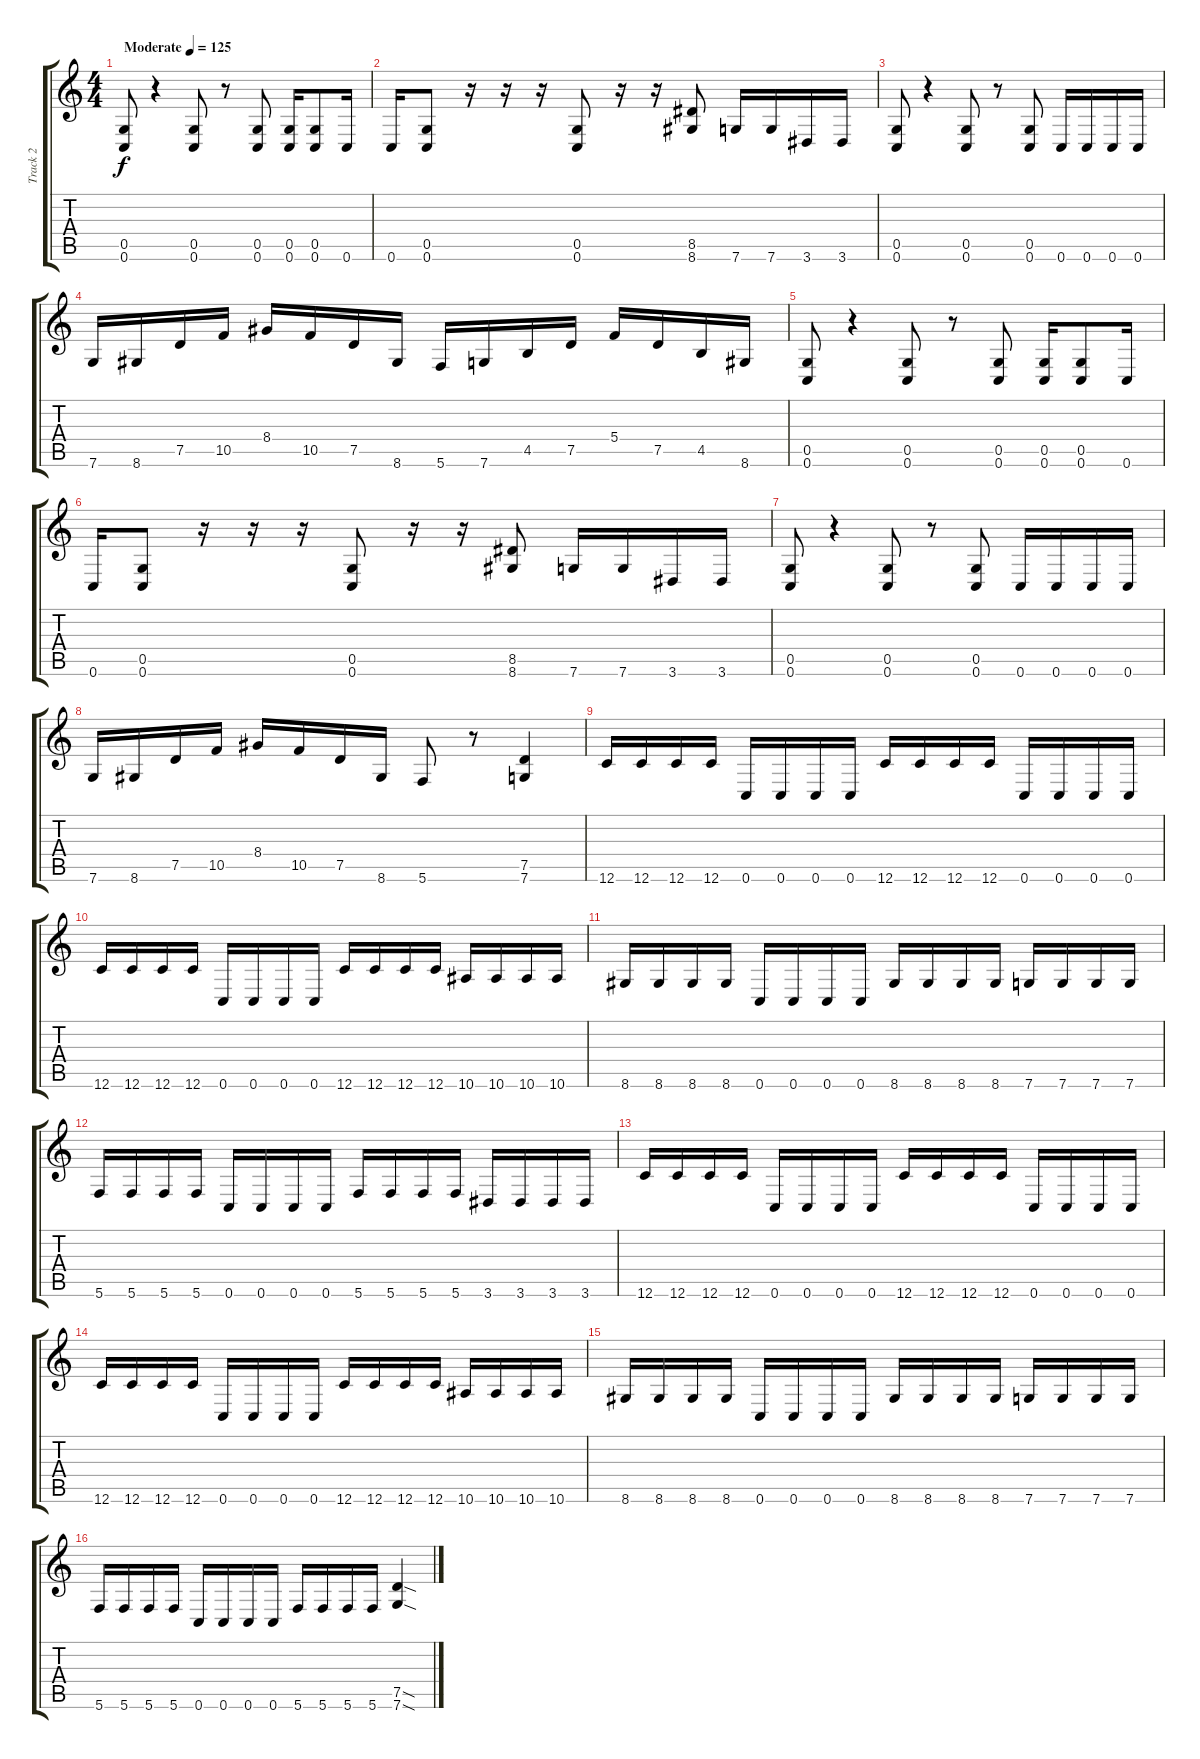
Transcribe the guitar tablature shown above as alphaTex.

\track ("Track 2" "Track 2") {instrument distortionguitar}
\staff {score tabs}
\tuning (D4 A3 F3 C3 G2 C2) {hide}
\ts (4 4)
\tempo (125 "Moderate")
\clef g2
\ks c
(0.5 0.6).8{dy f instrument distortionguitar} r.4 (0.5 0.6).8 r.8 (0.5 0.6).8 (0.5 0.6).16 (0.5 0.6).8 0.6.16 |
0.6.16 (0.5 0.6).8 r.16 r.16 r.16 (0.5 0.6).8 r.16 r.16 (8.5 8.6).8 7.6.16 7.6.16 3.6.16 3.6.16 |
(0.5 0.6).8 r.4 (0.5 0.6).8 r.8 (0.5 0.6).8 0.6.16 0.6.16 0.6.16 0.6.16 |
7.6.16 8.6.16 7.5.16 10.5.16 8.4.16 10.5.16 7.5.16 8.6.16 5.6.16 7.6.16 4.5.16 7.5.16 5.4.16 7.5.16 4.5.16 8.6.16 |
(0.5 0.6).8 r.4 (0.5 0.6).8 r.8 (0.5 0.6).8 (0.5 0.6).16 (0.5 0.6).8 0.6.16 |
0.6.16 (0.5 0.6).8 r.16 r.16 r.16 (0.5 0.6).8 r.16 r.16 (8.5 8.6).8 7.6.16 7.6.16 3.6.16 3.6.16 |
(0.5 0.6).8 r.4 (0.5 0.6).8 r.8 (0.5 0.6).8 0.6.16 0.6.16 0.6.16 0.6.16 |
7.6.16 8.6.16 7.5.16 10.5.16 8.4.16 10.5.16 7.5.16 8.6.16 5.6.8 r.8 (7.5 7.6).4 |
12.6.16 12.6.16 12.6.16 12.6.16 0.6.16 0.6.16 0.6.16 0.6.16 12.6.16 12.6.16 12.6.16 12.6.16 0.6.16 0.6.16 0.6.16 0.6.16 |
12.6.16 12.6.16 12.6.16 12.6.16 0.6.16 0.6.16 0.6.16 0.6.16 12.6.16 12.6.16 12.6.16 12.6.16 10.6.16 10.6.16 10.6.16 10.6.16 |
8.6.16 8.6.16 8.6.16 8.6.16 0.6.16 0.6.16 0.6.16 0.6.16 8.6.16 8.6.16 8.6.16 8.6.16 7.6.16 7.6.16 7.6.16 7.6.16 |
5.6.16 5.6.16 5.6.16 5.6.16 0.6.16 0.6.16 0.6.16 0.6.16 5.6.16 5.6.16 5.6.16 5.6.16 3.6.16 3.6.16 3.6.16 3.6.16 |
12.6.16 12.6.16 12.6.16 12.6.16 0.6.16 0.6.16 0.6.16 0.6.16 12.6.16 12.6.16 12.6.16 12.6.16 0.6.16 0.6.16 0.6.16 0.6.16 |
12.6.16 12.6.16 12.6.16 12.6.16 0.6.16 0.6.16 0.6.16 0.6.16 12.6.16 12.6.16 12.6.16 12.6.16 10.6.16 10.6.16 10.6.16 10.6.16 |
8.6.16 8.6.16 8.6.16 8.6.16 0.6.16 0.6.16 0.6.16 0.6.16 8.6.16 8.6.16 8.6.16 8.6.16 7.6.16 7.6.16 7.6.16 7.6.16 |
5.6.16 5.6.16 5.6.16 5.6.16 0.6.16 0.6.16 0.6.16 0.6.16 5.6.16 5.6.16 5.6.16 5.6.16 (7.5{sod} 7.6{sod}).4
